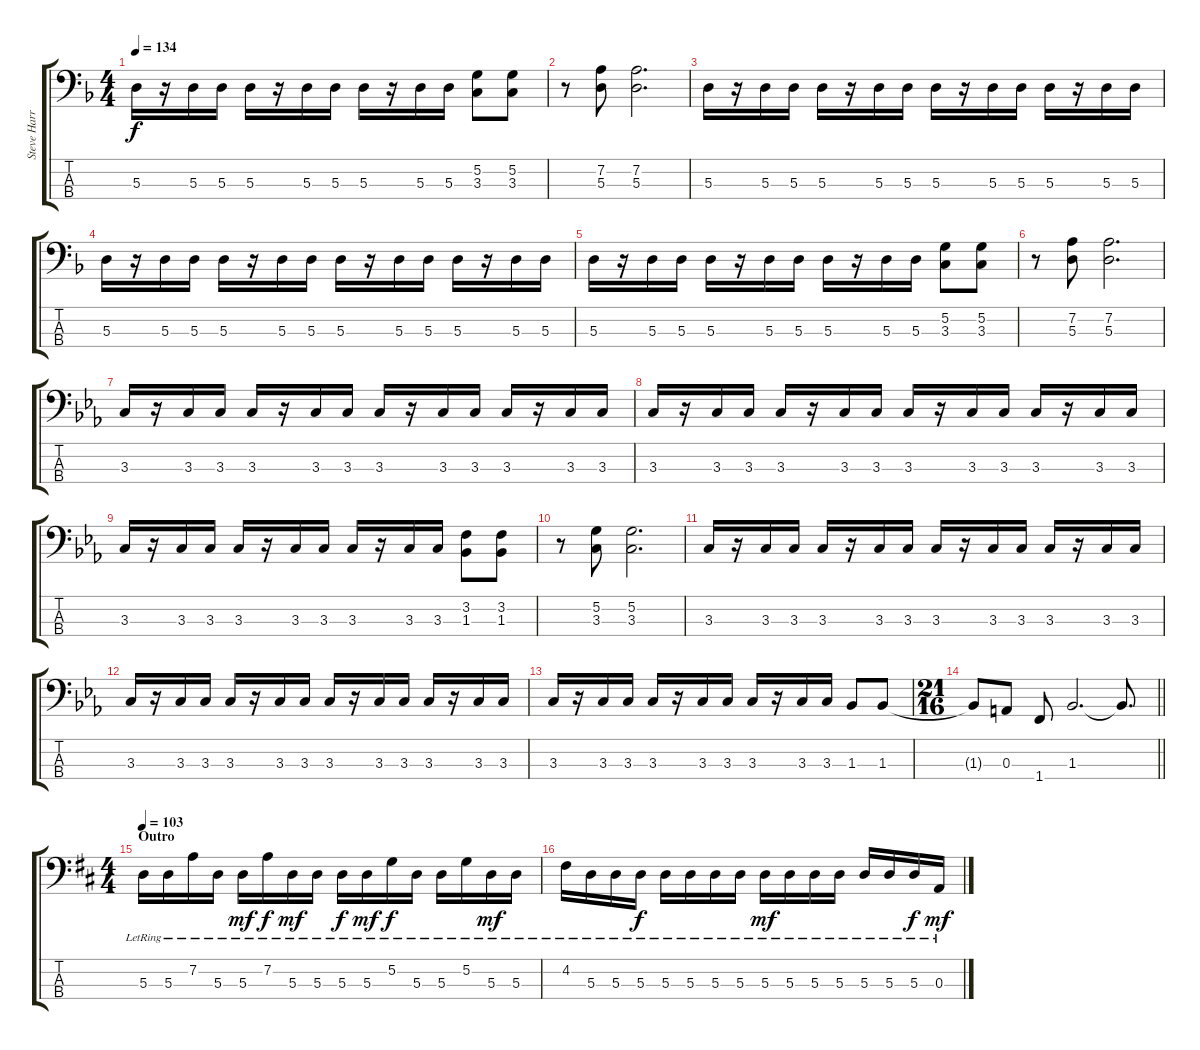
\track ("Steve Harris" "Steve Harr") {instrument electricbassfinger}
\staff {score tabs}
\tuning (G2 D2 A1 E1) {hide}
\ts (4 4)
\tempo 134
\clef f4
\ks dminor
5.3.16{dy f} r.16 5.3.16 5.3.16 5.3.16 r.16 5.3.16 5.3.16 5.3.16 r.16 5.3.16 5.3.16 (5.2 3.3).8 (5.2 3.3).8 |
r.8 (7.2 5.3).8 (7.2 5.3).2{d} |
5.3.16 r.16 5.3.16 5.3.16 5.3.16 r.16 5.3.16 5.3.16 5.3.16 r.16 5.3.16 5.3.16 5.3.16 r.16 5.3.16 5.3.16 |
5.3.16 r.16 5.3.16 5.3.16 5.3.16 r.16 5.3.16 5.3.16 5.3.16 r.16 5.3.16 5.3.16 5.3.16 r.16 5.3.16 5.3.16 |
5.3.16 r.16 5.3.16 5.3.16 5.3.16 r.16 5.3.16 5.3.16 5.3.16 r.16 5.3.16 5.3.16 (5.2 3.3).8 (5.2 3.3).8 |
r.8 (7.2 5.3).8 (7.2 5.3).2{d} |
\ks cminor
3.3.16 r.16 3.3.16 3.3.16 3.3.16 r.16 3.3.16 3.3.16 3.3.16 r.16 3.3.16 3.3.16 3.3.16 r.16 3.3.16 3.3.16 |
3.3.16 r.16 3.3.16 3.3.16 3.3.16 r.16 3.3.16 3.3.16 3.3.16 r.16 3.3.16 3.3.16 3.3.16 r.16 3.3.16 3.3.16 |
3.3.16 r.16 3.3.16 3.3.16 3.3.16 r.16 3.3.16 3.3.16 3.3.16 r.16 3.3.16 3.3.16 (3.2 1.3).8 (3.2 1.3).8 |
r.8 (5.2 3.3).8 (5.2 3.3).2{d} |
3.3.16 r.16 3.3.16 3.3.16 3.3.16 r.16 3.3.16 3.3.16 3.3.16 r.16 3.3.16 3.3.16 3.3.16 r.16 3.3.16 3.3.16 |
3.3.16 r.16 3.3.16 3.3.16 3.3.16 r.16 3.3.16 3.3.16 3.3.16 r.16 3.3.16 3.3.16 3.3.16 r.16 3.3.16 3.3.16 |
3.3.16 r.16 3.3.16 3.3.16 3.3.16 r.16 3.3.16 3.3.16 3.3.16 r.16 3.3.16 3.3.16 1.3.8 1.3.8 |
\ts (21 16)
\barLineRight lightlight
1.3{t}.8 0.3.8 1.4.8 1.3.2{d} 1.3{t}.8{d} |
\ts (4 4)
\section ("" "Outro")
\tempo 103
\ks d
5.3{lr}.16 5.3{lr}.16 7.2{lr}.16 5.3{lr}.16 5.3{lr}.16{dy mf} 7.2{lr}.16{dy f} 5.3{lr}.16{dy mf} 5.3{lr}.16 5.3{lr}.16{dy f} 5.3{lr}.16{dy mf} 5.2{lr}.16{dy f} 5.3{lr}.16 5.3{lr}.16 5.2{lr}.16 5.3{lr}.16{dy mf} 5.3{lr}.16 |
4.2{lr}.16 5.3{lr}.16 5.3{lr}.16 5.3{lr}.16{dy f} 5.3{lr}.16 5.3{lr}.16 5.3{lr}.16 5.3{lr}.16 5.3{lr}.16{dy mf} 5.3{lr}.16 5.3{lr}.16 5.3{lr}.16 5.3{lr}.16 5.3{lr}.16 5.3{lr}.16{dy f} 0.3{lr}.16{dy mf}
